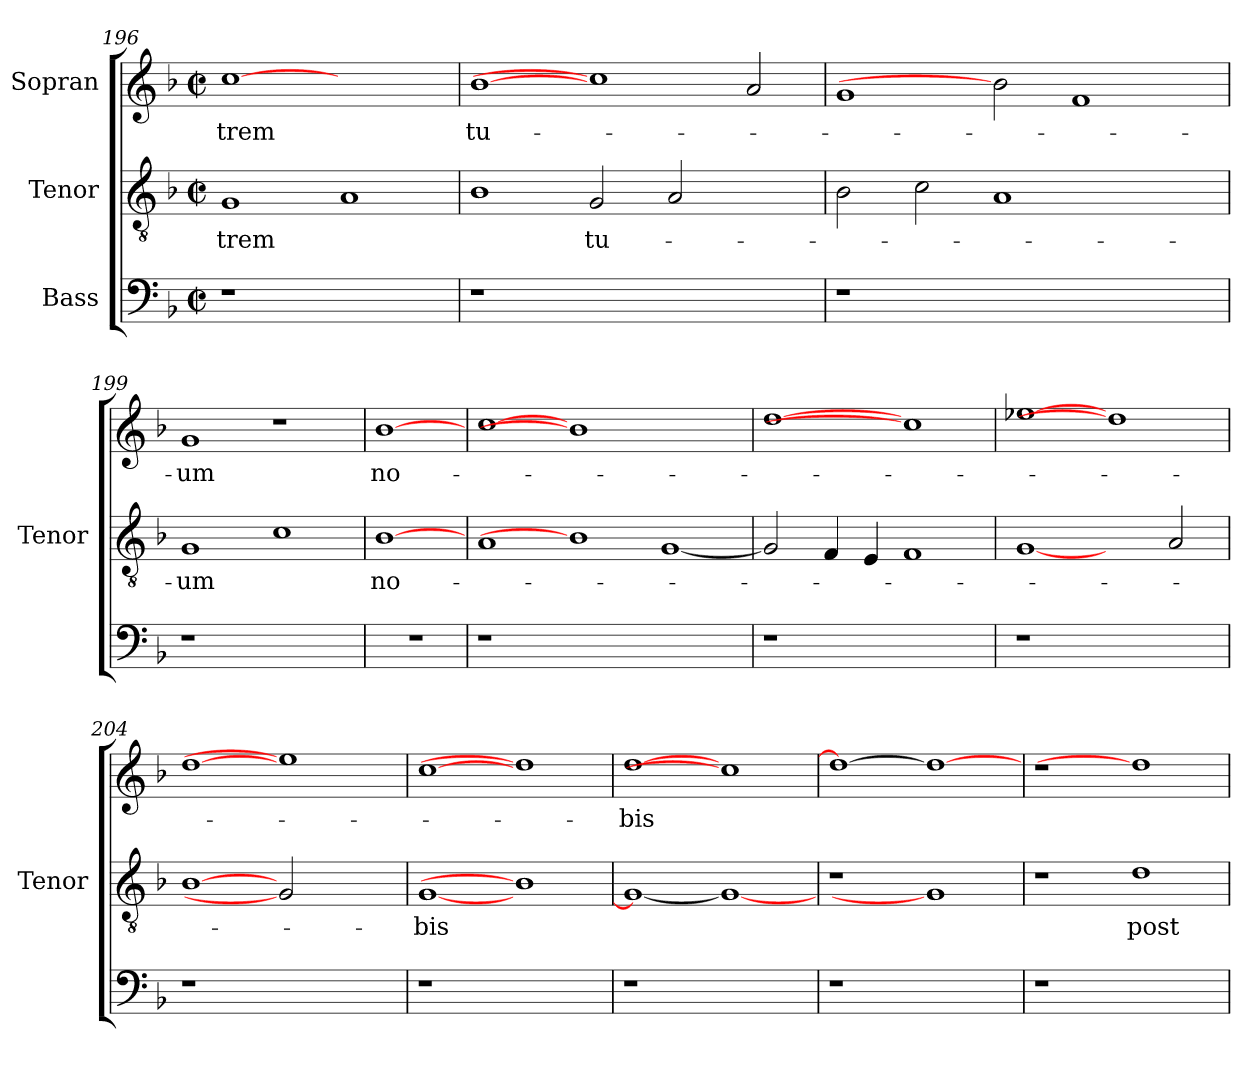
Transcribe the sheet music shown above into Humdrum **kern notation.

**kern	**kern	**text	**kern	**text
*part3	*part2	*part2	*part1	*part1
*staff3	*staff2	*staff2	*staff1	*staff1
*I"Bass	*I"Tenor	*	*I"Sopran	*
*	*I'Tenor	*	*	*
*clefF4	*clefGv2	*	*clefG2	*
*	*ITrd7c12	*	*	*
*k[b-]	*k[b-]	*	*k[b-]	*
*F:	*F:	*	*F:	*
*M2/2	*M2/2	*	*M2/2	*
*met(c|)	*met(c|)	*	*met(c|)	*
=196	=196	=196	=196	=196
!LO:N:vis=1	!	!	!	!
!	!	!LO:LY:b:color=#000000	!	!
!	!	!	!	!LO:LY:b:color=#000000
1r	1GGi	-trem	[1cci	-trem
1ryy	1AAi	.	1ryy	.
=197	=197	=197	=197	=197
!LO:N:vis=1	!	!	!	!
!	!	!	!	!LO:LY:b:color=#000000
1r	1BB-i	.	[1b-i	tu-
!	!	!LO:LY:b:color=#000000	!	!
1.ryy	2GGi/	tu-	1cci]	.
.	2AAi/	.	.	.
.	2ryy	.	2ai/	.
=198	=198	=198	=198	=198
!LO:N:vis=1	!	!	!	!
1r	2BB-i\	.	1gi	.
.	2Ci\	.	.	.
1.ryy	1AAi	.	2b-i]	.
.	.	.	1fi	.
.	2ryy	.	.	.
=199	=199	=199	=199	=199
!LO:N:vis=1	!	!	!	!
!	!	!LO:LY:b:color=#000000	!	!
!	!	!	!	!LO:LY:b:color=#000000
1r	1GGi	-um	1gi	-um
1ryy	1Ci	.	1r	.
!!LO:PB:g=z
=200	=200	=200	=200	=200
!LO:N:vis=1	!	!	!	!
!	!	!LO:LY:b:color=#000000	!	!
!	!	!	!	!LO:LY:b:color=#000000
1r	[1BB-i	no-	[1b-i	no-
=201	=201	=201	=201	=201
!LO:N:vis=1	!	!	!	!
1r	1AAi	.	[1cci	.
0ryy	1BB-i]	.	1b-i]	.
.	[<1GGi	.	1ryy	.
=202	=202	=202	=202	=202
!LO:N:vis=1	!	!	!	!
1r	2GGi/]	.	[1ddi	.
.	4FFi/	.	.	.
.	4EEi/	.	.	.
1ryy	1FFi	.	1cci]	.
=203	=203	=203	=203	=203
!LO:N:vis=1	!	!	!	!
1r	[1GGi	.	[1ee-Xi	.
1ryy	2ryy	.	1ddi]	.
.	2AAi/	.	.	.
=204	=204	=204	=204	=204
!LO:N:vis=1	!	!	!	!
1r	[1BB-i	.	[1ddi	.
1ryy	2GGi]	.	1ee-i]	.
.	2ryy	.	.	.
=205	=205	=205	=205	=205
!LO:N:vis=1	!	!	!	!
!	!	!LO:LY:b:color=#000000	!	!
1r	[<1GGi	-bis	[1cci	.
1ryy	1BB-i]	.	1ddi]	.
=206	=206	=206	=206	=206
!LO:N:vis=1	!	!	!	!
!	!	!	!	!LO:LY:b:color=#000000
1r	1GGi_<	.	[>1ddi	-bis
1ryy	1GGi_	.	1cci]	.
=207	=207	=207	=207	=207
!LO:N:vis=1	!LO:N:vis=1	!	!	!
1r	1r	.	1ddi_>	.
1ryy	1GGi]	.	1ddi_	.
=208	=208	=208	=208	=208
!LO:N:vis=1	!	!	!LO:N:vis=1	!
1r	1r	.	1r	.
!	!	!LO:LY:b:color=#000000	!	!
1ryy	1Di	post	1ddi]	.
=	=	=	=	=
*-	*-	*-	*-	*-
